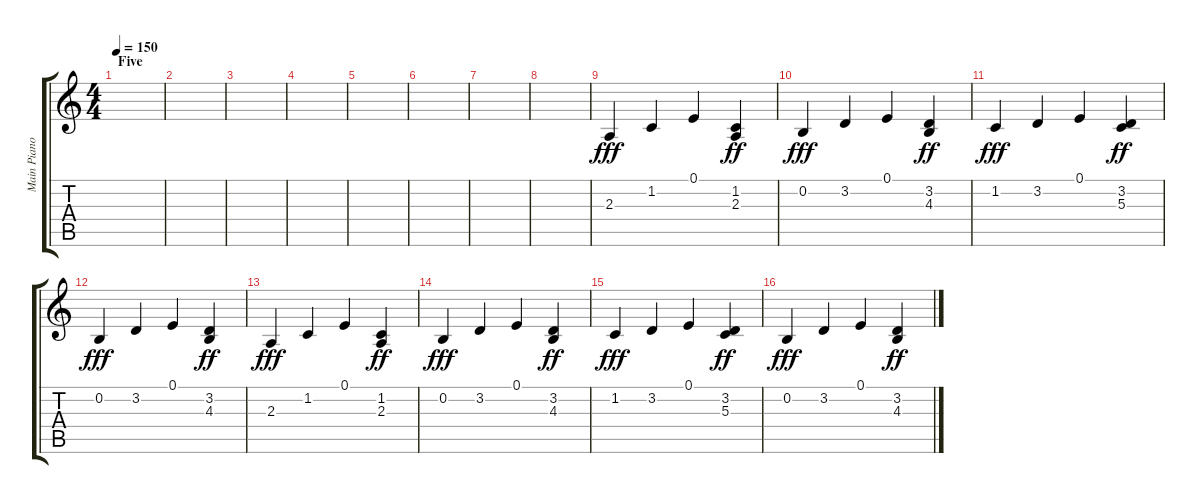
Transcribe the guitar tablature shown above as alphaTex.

\track ("Main Piano" "Main Piano") {instrument acousticgrandpiano}
\staff {score tabs}
\tuning (E4 B3 G3 D3 A2 E2) {hide}
\ts (4 4)
\section ("" "Five")
\tempo 150
\clef g2
\ks c
|
|
|
|
|
|
|
|
2.3.4{dy fff} 1.2.4 0.1.4 (1.2 2.3).4{dy ff} |
0.2.4{dy fff} 3.2.4 0.1.4 (3.2 4.3).4{dy ff} |
1.2.4{dy fff} 3.2.4 0.1.4 (3.2 5.3).4{dy ff} |
0.2.4{dy fff} 3.2.4 0.1.4 (3.2 4.3).4{dy ff} |
2.3.4{dy fff} 1.2.4 0.1.4 (1.2 2.3).4{dy ff} |
0.2.4{dy fff} 3.2.4 0.1.4 (3.2 4.3).4{dy ff} |
1.2.4{dy fff} 3.2.4 0.1.4 (3.2 5.3).4{dy ff} |
0.2.4{dy fff} 3.2.4 0.1.4 (3.2 4.3).4{dy ff}
